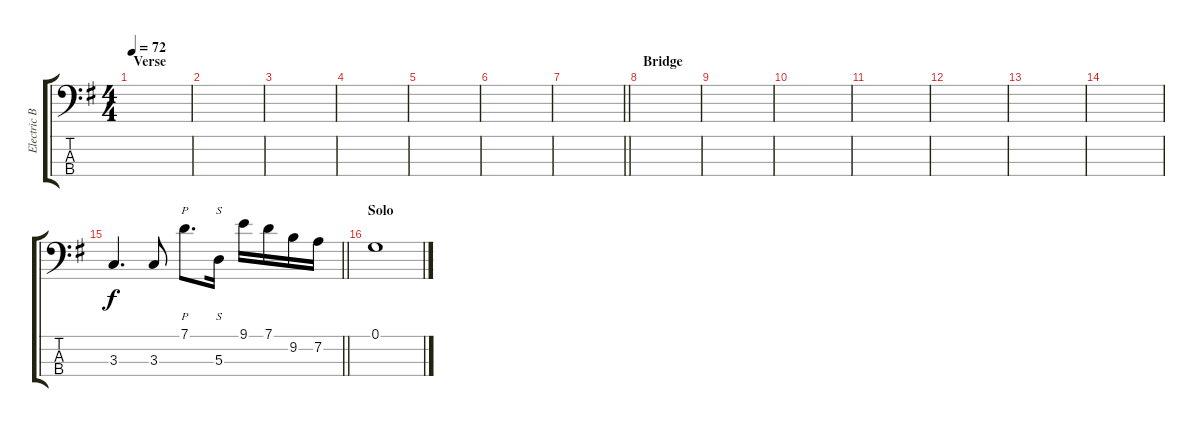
\track ("Electric Bass" "Electric B") {instrument electricbassfinger}
\staff {score tabs}
\tuning (G2 D2 A1 E1) {hide}
\ts (4 4)
\section ("" "Verse")
\tempo 72
\clef f4
\ks g
|
|
|
|
|
|
\barLineRight lightlight
|
\section ("" "Bridge")
|
|
|
|
|
|
|
\barLineRight lightlight
3.3.4{d} 3.3.8 7.1.8{p d} 5.3.16{s} 9.1.16 7.1.16 9.2.16 7.2.16 |
\section ("" "Solo")
0.1.1{dy f}
